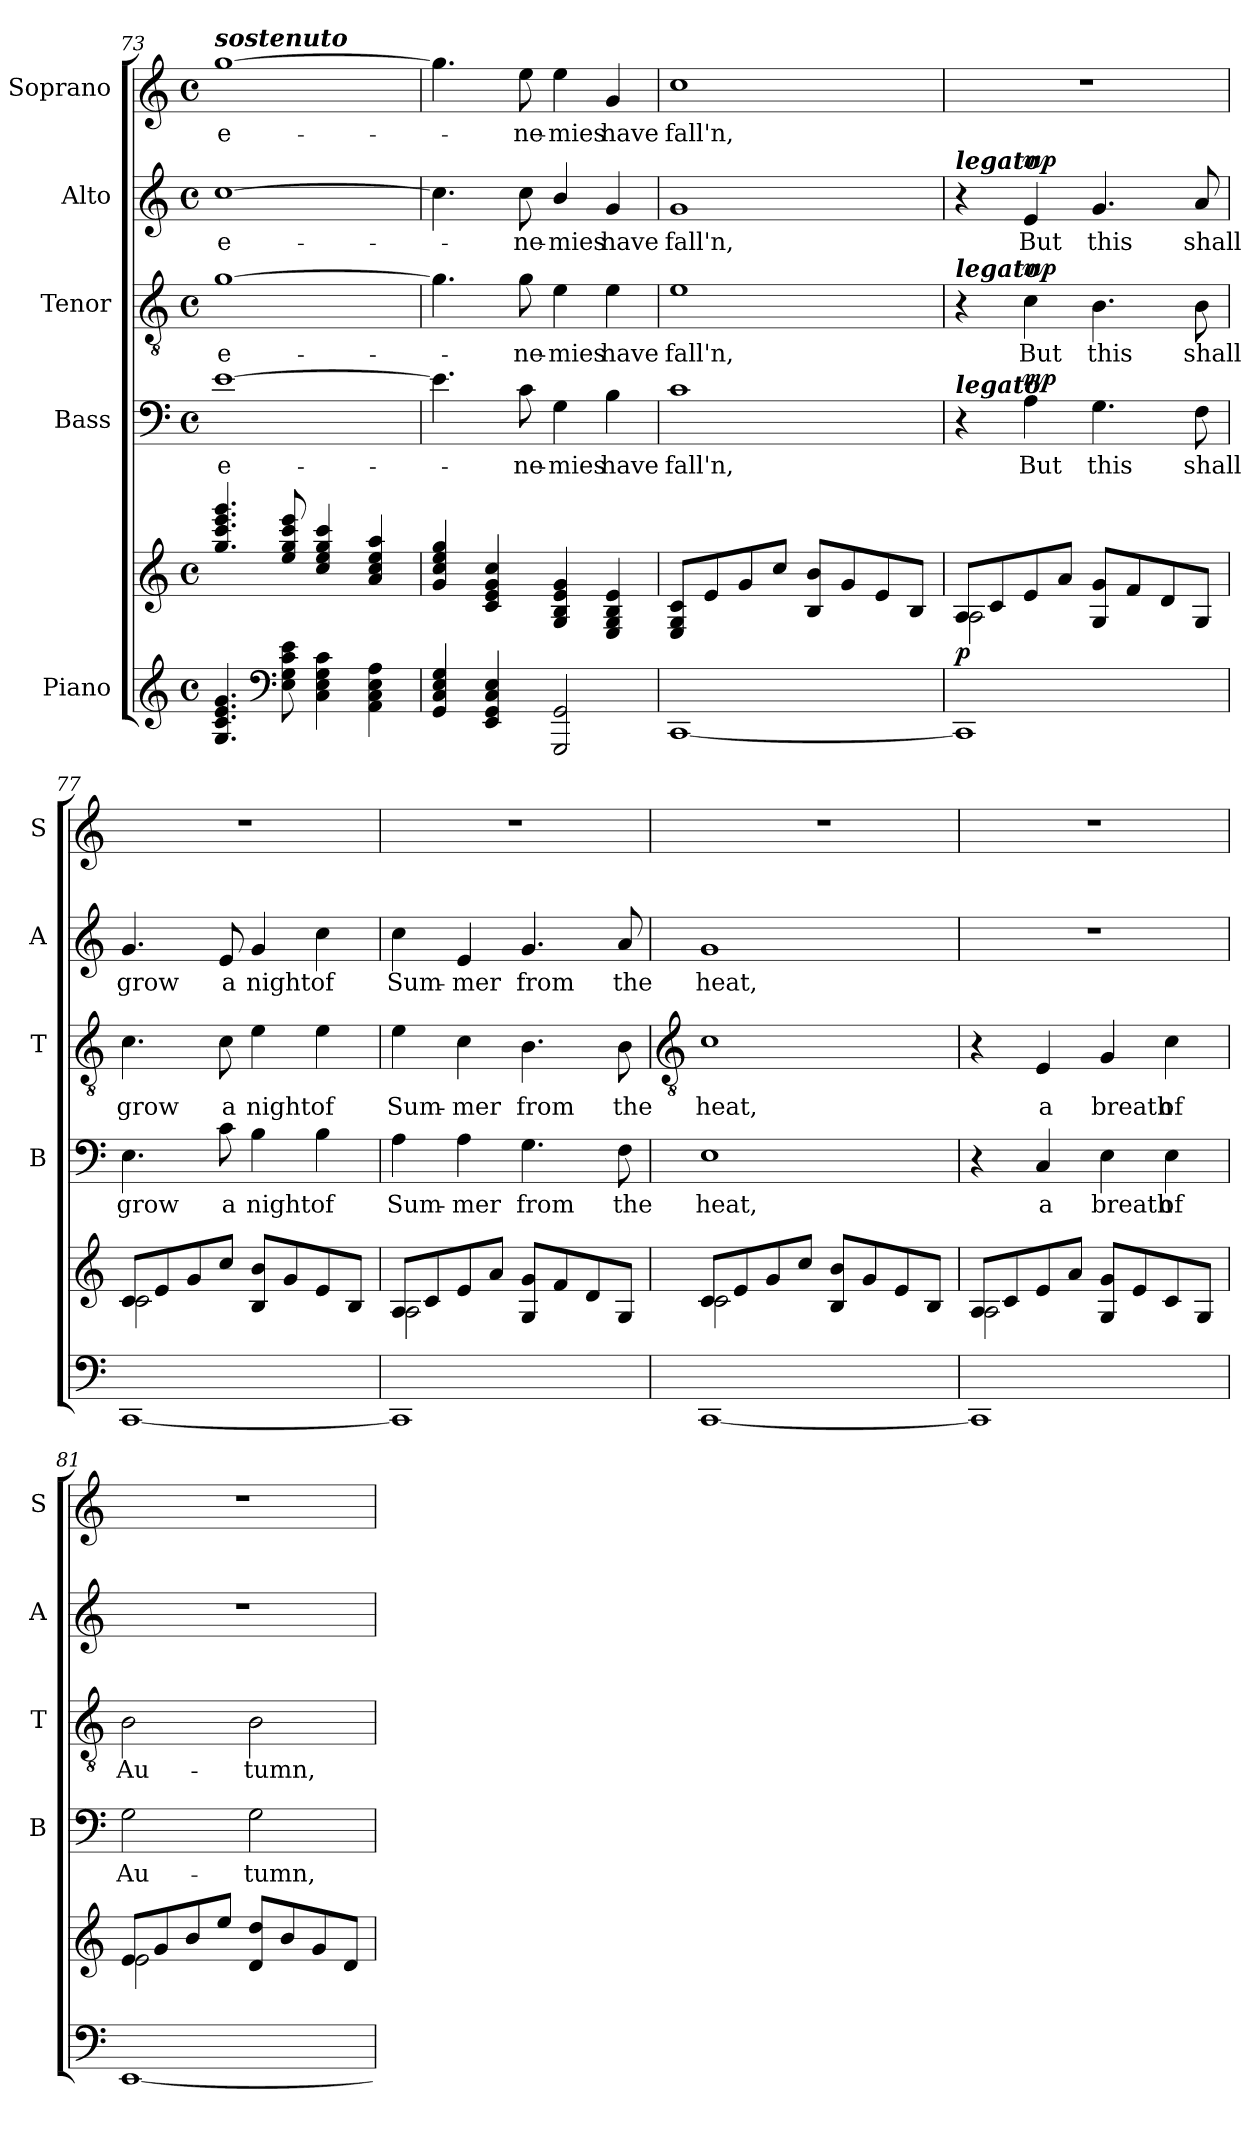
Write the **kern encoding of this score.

**kern	**kern	**dynam	**kern	**text	**dynam	**kern	**text	**dynam	**kern	**text	**dynam	**kern	**text
*part5	*part5	*part5	*part4	*part4	*part4	*part3	*part3	*part3	*part2	*part2	*part2	*part1	*part1
*staff6	*staff5	*staff5/6	*staff4	*staff4	*staff4	*staff3	*staff3	*staff3	*staff2	*staff2	*staff2	*staff1	*staff1
*I"Piano	*	*	*I"Bass	*	*	*I"Tenor	*	*	*I"Alto	*	*	*I"Soprano	*
*	*	*	*I'B	*	*	*I'T	*	*	*I'A	*	*	*I'S	*
!!LO:LB:g=z
*clefG2	*clefG2	*	*clefF4	*	*	*clefGv2	*	*	*clefG2	*	*	*clefG2	*
*k[]	*k[]	*	*k[]	*	*	*k[]	*	*	*k[]	*	*	*k[]	*
*C:	*C:	*	*C:	*	*	*C:	*	*	*C:	*	*	*C:	*
*M4/4	*M4/4	*	*M4/4	*	*	*M4/4	*	*	*M4/4	*	*	*M4/4	*
*met(c)	*met(c)	*	*met(c)	*	*	*met(c)	*	*	*met(c)	*	*	*met(c)	*
=73	=73	=73	=73	=73	=73	=73	=73	=73	=73	=73	=73	=73	=73
*	*^	*	*	*	*	*	*	*	*	*	*	*	*
!	!	!	!	!	!	!	!	!	!	!	!	!	!LO:TX:a:Bi:t=sostenuto	!
!	!	!	!	!	!LO:LY:b	!	!	!LO:LY:b	!	!	!LO:LY:b	!	!	!LO:LY:b
4.G 4.c 4.e 4.g	4.gg 4.ccc 4.eee 4.ggg	1ryy	.	[1e	e-	.	[1g	e-	.	[1cc	e-	.	[1gg	e-
*clefF4	*	*	*	*	*	*	*	*	*	*	*	*	*	*
8E 8G 8c 8e	8ee 8gg 8ccc 8eee	.	.	.	.	.	.	.	.	.	.	.	.	.
4C 4E 4G 4c	4cc 4ee 4gg 4ccc	.	.	.	.	.	.	.	.	.	.	.	.	.
4AA 4C 4E 4A	4a 4cc 4ee 4aa	.	.	.	.	.	.	.	.	.	.	.	.	.
=74	=74	=74	=74	=74	=74	=74	=74	=74	=74	=74	=74	=74	=74	=74
4GG 4C 4E 4G	4g 4cc 4ee 4gg	1ryy	.	4.e]	.	.	4.g]	.	.	4.cc]	.	.	4.gg]	.
4EE 4GG 4C 4E	4c 4e 4g 4cc	.	.	.	.	.	.	.	.	.	.	.	.	.
!	!	!	!	!	!LO:LY:b	!	!	!LO:LY:b	!	!	!LO:LY:b	!	!	!LO:LY:b
.	.	.	.	8c	ne-	.	8g	ne-	.	8cc	ne-	.	8ee	ne-
!	!	!	!	!	!LO:LY:b	!	!	!LO:LY:b	!	!	!LO:LY:b	!	!	!LO:LY:b
2GGG 2GG	4G 4B 4e 4g	.	.	4G	-mies	.	4e	-mies	.	4b/	-mies	.	4ee	-mies
!	!	!	!	!	!LO:LY:b	!	!	!LO:LY:b	!	!	!LO:LY:b	!	!	!LO:LY:b
.	4E 4G 4B 4e	.	.	4B	have	.	4e	have	.	4g	have	.	4g	have
=75	=75	=75	=75	=75	=75	=75	=75	=75	=75	=75	=75	=75	=75	=75
!	!	!	!LO:HP:b	!	!LO:LY:b	!	!	!LO:LY:b	!	!	!LO:LY:b	!	!	!LO:LY:b
!	!	!	!LO:DY:n=1:b=2	!	!	!	!	!	!	!	!	!	!	!
[1CC	8E 8G 8cL	1ryy	> p	1c	fall'n,	.	1e	fall'n,	.	1g	fall'n,	.	1cc	fall'n,
.	8e	.	.	.	.	.	.	.	.	.	.	.	.	.
.	8g	.	.	.	.	.	.	.	.	.	.	.	.	.
.	8ccJ	.	.	.	.	.	.	.	.	.	.	.	.	.
.	8B 8bL	.	.	.	.	.	.	.	.	.	.	.	.	.
.	8g	.	.	.	.	.	.	.	.	.	.	.	.	.
.	8e	.	.	.	.	.	.	.	.	.	.	.	.	.
.	8BJ	.	.	.	.	.	.	.	.	.	.	.	.	.
*	*v	*v	*	*	*	*	*	*	*	*	*	*	*	*
.	.	]	.	.	.	.	.	.	.	.	.	.	.
=76	=76	=76	=76	=76	=76	=76	=76	=76	=76	=76	=76	=76	=76
*	*^	*	*	*	*	*	*	*	*	*	*	*	*
!	!	!	!	!	!	!	!	!	!	!LO:TX:a:Bi:t=legato	!	!	!	!
!	!	!	!	!	!	!	!LO:TX:a:Bi:t=legato	!	!	!	!	!	!	!
!	!	!	!	!LO:TX:a:Bi:t=legato	!	!	!	!	!	!	!	!	!	!
!	!	!	!LO:DY:b	!	!	!	!	!	!	!	!	!	!	!
1CC]	8AL	2A\	p	4r	.	.	4r	.	.	4r	.	.	1r	.
.	8c	.	.	.	.	.	.	.	.	.	.	.	.	.
!	!	!	!	!	!LO:LY:b	!LO:DY:b	!	!LO:LY:b	!LO:DY:b	!	!LO:LY:b	!LO:DY:b	!	!
.	8e	.	.	4A	But	mp	4c	But	mp	4e	But	mp	.	.
.	8aJ	.	.	.	.	.	.	.	.	.	.	.	.	.
!	!	!	!	!	!LO:LY:b	!	!	!LO:LY:b	!	!	!LO:LY:b	!	!	!
.	8G 8gL	2ryy	.	4.G	this	.	4.B	this	.	4.g	this	.	.	.
.	8f	.	.	.	.	.	.	.	.	.	.	.	.	.
.	8d	.	.	.	.	.	.	.	.	.	.	.	.	.
!	!	!	!	!	!LO:LY:b	!	!	!LO:LY:b	!	!	!LO:LY:b	!	!	!
.	8GJ	.	.	8F	shall	.	8B	shall	.	8a	shall	.	.	.
=77	=77	=77	=77	=77	=77	=77	=77	=77	=77	=77	=77	=77	=77	=77
!	!	!	!	!	!LO:LY:b	!	!	!LO:LY:b	!	!	!LO:LY:b	!	!	!
[1CC	8cL	2c\	.	4.E	grow	.	4.c	grow	.	4.g	grow	.	1r	.
.	8e	.	.	.	.	.	.	.	.	.	.	.	.	.
.	8g	.	.	.	.	.	.	.	.	.	.	.	.	.
!	!	!	!	!	!LO:LY:b	!	!	!LO:LY:b	!	!	!LO:LY:b	!	!	!
.	8ccJ	.	.	8c	a	.	8c	a	.	8e	a	.	.	.
!	!	!	!	!	!LO:LY:b	!	!	!LO:LY:b	!	!	!LO:LY:b	!	!	!
.	8B 8bL	2ryy	.	4B	night	.	4e	night	.	4g	night	.	.	.
.	8g	.	.	.	.	.	.	.	.	.	.	.	.	.
!	!	!	!	!	!LO:LY:b	!	!	!LO:LY:b	!	!	!LO:LY:b	!	!	!
.	8e	.	.	4B	of	.	4e	of	.	4cc	of	.	.	.
.	8BJ	.	.	.	.	.	.	.	.	.	.	.	.	.
=78	=78	=78	=78	=78	=78	=78	=78	=78	=78	=78	=78	=78	=78	=78
!	!	!	!	!	!LO:LY:b	!	!	!LO:LY:b	!	!	!LO:LY:b	!	!	!
1CC]	8AL	2A\	.	4A	Sum-	.	4e	Sum-	.	4cc	Sum-	.	1r	.
.	8c	.	.	.	.	.	.	.	.	.	.	.	.	.
!	!	!	!	!	!LO:LY:b	!	!	!LO:LY:b	!	!	!LO:LY:b	!	!	!
.	8e	.	.	4A	-mer	.	4c	-mer	.	4e	-mer	.	.	.
.	8aJ	.	.	.	.	.	.	.	.	.	.	.	.	.
!	!	!	!	!	!LO:LY:b	!	!	!LO:LY:b	!	!	!LO:LY:b	!	!	!
.	8G 8gL	2ryy	.	4.G	from	.	4.B	from	.	4.g	from	.	.	.
.	8f	.	.	.	.	.	.	.	.	.	.	.	.	.
.	8d	.	.	.	.	.	.	.	.	.	.	.	.	.
!	!	!	!	!	!LO:LY:b	!	!	!LO:LY:b	!	!	!LO:LY:b	!	!	!
.	8GJ	.	.	8F	the	.	8B	the	.	8a	the	.	.	.
!!LO:LB:g=z
=79	=79	=79	=79	=79	=79	=79	=79	=79	=79	=79	=79	=79	=79	=79
*	*	*	*	*	*	*	*clefGv2	*	*	*	*	*	*	*
!	!	!	!	!	!LO:LY:b	!	!	!LO:LY:b	!	!	!LO:LY:b	!	!	!
[1CC	8cL	2c\	.	1E	heat,	.	1c	heat,	.	1g	heat,	.	1r	.
.	8e	.	.	.	.	.	.	.	.	.	.	.	.	.
.	8g	.	.	.	.	.	.	.	.	.	.	.	.	.
.	8ccJ	.	.	.	.	.	.	.	.	.	.	.	.	.
.	8B 8bL	2ryy	.	.	.	.	.	.	.	.	.	.	.	.
.	8g	.	.	.	.	.	.	.	.	.	.	.	.	.
.	8e	.	.	.	.	.	.	.	.	.	.	.	.	.
.	8BJ	.	.	.	.	.	.	.	.	.	.	.	.	.
=80	=80	=80	=80	=80	=80	=80	=80	=80	=80	=80	=80	=80	=80	=80
1CC]	8AL	2A\	.	4r	.	.	4r	.	.	1r	.	.	1r	.
.	8c	.	.	.	.	.	.	.	.	.	.	.	.	.
!	!	!	!	!	!LO:LY:b	!	!	!LO:LY:b	!	!	!	!	!	!
.	8e	.	.	4C	a	.	4E	a	.	.	.	.	.	.
.	8aJ	.	.	.	.	.	.	.	.	.	.	.	.	.
!	!	!	!	!	!LO:LY:b	!	!	!LO:LY:b	!	!	!	!	!	!
.	8G 8gL	2ryy	.	4E	breath	.	4G	breath	.	.	.	.	.	.
.	8e	.	.	.	.	.	.	.	.	.	.	.	.	.
!	!	!	!	!	!LO:LY:b	!	!	!LO:LY:b	!	!	!	!	!	!
.	8c	.	.	4E	of	.	4c	of	.	.	.	.	.	.
.	8GJ	.	.	.	.	.	.	.	.	.	.	.	.	.
=81	=81	=81	=81	=81	=81	=81	=81	=81	=81	=81	=81	=81	=81	=81
!	!	!	!	!	!LO:LY:b	!	!	!LO:LY:b	!	!	!	!	!	!
[1EE	8eL	2e\	.	2G	Au-	.	2B	Au-	.	1r	.	.	1r	.
.	8g	.	.	.	.	.	.	.	.	.	.	.	.	.
.	8b	.	.	.	.	.	.	.	.	.	.	.	.	.
.	8eeJ	.	.	.	.	.	.	.	.	.	.	.	.	.
!	!	!	!	!	!LO:LY:b	!	!	!LO:LY:b	!	!	!	!	!	!
.	8d 8ddL	2ryy	.	2G	-tumn,	.	2B	-tumn,	.	.	.	.	.	.
.	8b	.	.	.	.	.	.	.	.	.	.	.	.	.
.	8g	.	.	.	.	.	.	.	.	.	.	.	.	.
.	8dJ	.	.	.	.	.	.	.	.	.	.	.	.	.
*	*v	*v	*	*	*	*	*	*	*	*	*	*	*	*
=	=	=	=	=	=	=	=	=	=	=	=	=	=
*-	*-	*-	*-	*-	*-	*-	*-	*-	*-	*-	*-	*-	*-
